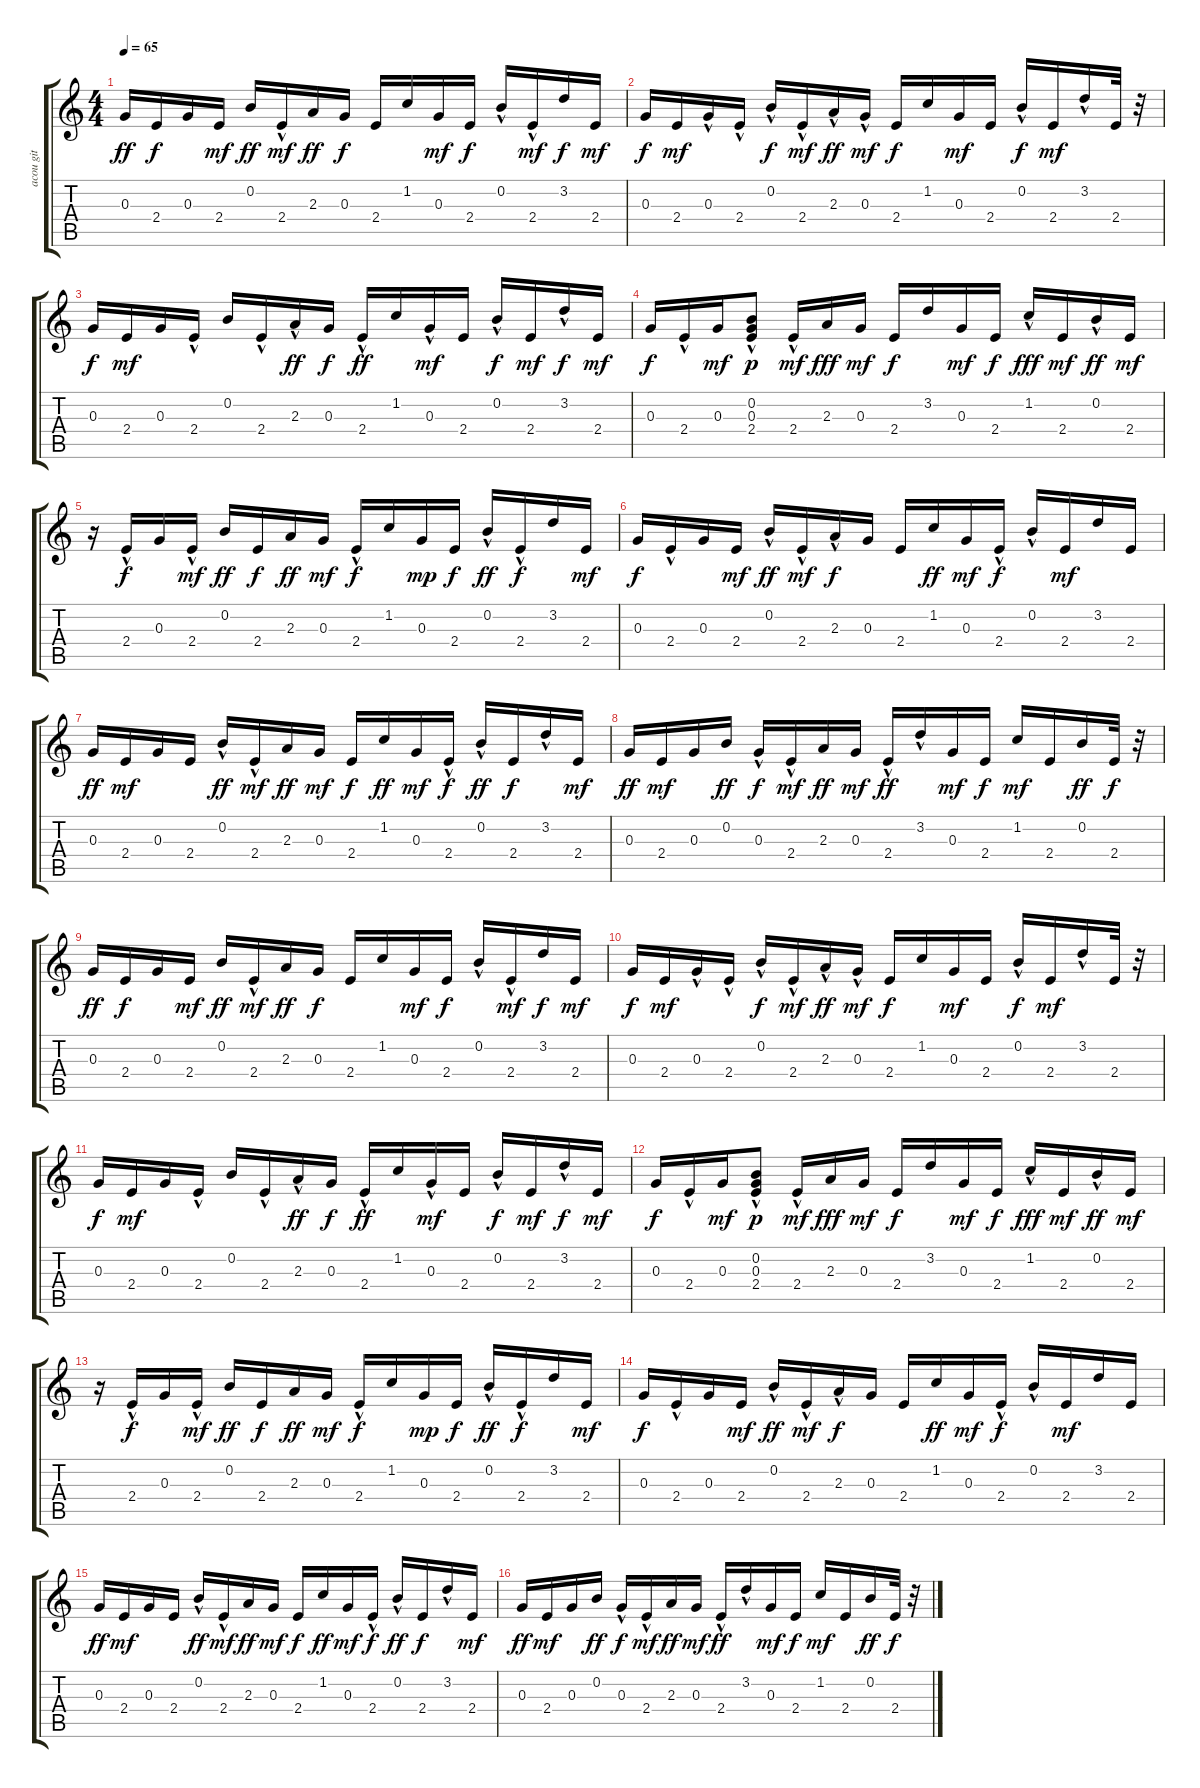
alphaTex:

\track ("acou git" "acou git") {instrument distortionguitar}
\staff {score tabs}
\tuning (E4 B3 G3 D3 A2 E2) {hide}
\ts (4 4)
\tempo 65
\clef g2
\ks c
0.3.16{dy ff} 2.4.16{dy f} 0.3.16 2.4.16{dy mf} 0.2.16{dy ff} 2.4{hac}.16{dy mf} 2.3.16{dy ff} 0.3.16{dy f} 2.4.16 1.2.16 0.3.16{dy mf} 2.4.16{dy f} 0.2{hac}.16 2.4{hac}.16{dy mf} 3.2.16{dy f} 2.4.16{dy mf} |
0.3.16{dy f} 2.4.16{dy mf} 0.3{hac}.16 2.4{hac}.16 0.2{hac}.16{dy f} 2.4{hac}.16{dy mf} 2.3{hac}.16{dy ff} 0.3{hac}.16{dy mf} 2.4.16{dy f} 1.2.16 0.3.16{dy mf} 2.4.16 0.2{hac}.16{dy f} 2.4.16{dy mf} 3.2{hac}.16 2.4.32 r.32 |
0.3.16{dy f} 2.4.16{dy mf} 0.3.16 2.4{hac}.16 0.2.16 2.4{hac}.16 2.3{hac}.16{dy ff} 0.3.16{dy f} 2.4{hac}.16{dy ff} 1.2.16 0.3{hac}.16{dy mf} 2.4.16 0.2{hac}.16{dy f} 2.4.16{dy mf} 3.2{hac}.16{dy f} 2.4.16{dy mf} |
0.3.16{dy f} 2.4{hac}.16 0.3.16{dy mf} (0.2{hac} 0.3 2.4).8{dy p} 2.4{hac}.16{dy mf} 2.3.16{dy fff} 0.3.16{dy mf} 2.4.16{dy f} 3.2.16 0.3.16{dy mf} 2.4.16{dy f} 1.2{hac}.16{dy fff} 2.4.16{dy mf} 0.2{hac}.16{dy ff} 2.4.16{dy mf} |
r.16 2.4{hac}.16{dy f volume 12 balance 2 instrument acousticguitarsteel} 0.3.16 2.4{hac}.16{dy mf} 0.2.16{dy ff} 2.4.16{dy f} 2.3.16{dy ff} 0.3.16{dy mf} 2.4{hac}.16{dy f} 1.2.16 0.3.16{dy mp} 2.4.16{dy f} 0.2{hac}.16{dy ff} 2.4{hac}.16{dy f} 3.2.16 2.4.16{dy mf} |
0.3.16{dy f} 2.4{hac}.16 0.3.16 2.4.16{dy mf} 0.2{hac}.16{dy ff} 2.4{hac}.16{dy mf} 2.3{hac}.16{dy f} 0.3.16 2.4.16 1.2.16{dy ff} 0.3.16{dy mf} 2.4{hac}.16{dy f} 0.2{hac}.16 2.4.16{dy mf} 3.2.16 2.4.16 |
0.3.16{dy ff} 2.4.16{dy mf} 0.3.16 2.4.16 0.2{hac}.16{dy ff} 2.4{hac}.16{dy mf} 2.3.16{dy ff} 0.3.16{dy mf} 2.4.16{dy f} 1.2.16{dy ff} 0.3.16{dy mf} 2.4{hac}.16{dy f} 0.2{hac}.16{dy ff} 2.4.16{dy f} 3.2{hac}.16 2.4.16{dy mf} |
0.3.16{dy ff} 2.4.16{dy mf} 0.3.16 0.2.16{dy ff} 0.3{hac}.16{dy f} 2.4{hac}.16{dy mf} 2.3.16{dy ff} 0.3.16{dy mf} 2.4{hac}.16{dy ff} 3.2{hac}.16 0.3.16{dy mf} 2.4.16{dy f} 1.2.16{dy mf} 2.4.16 0.2.16{dy ff} 2.4.32{dy f} r.32 |
0.3.16{dy ff} 2.4.16{dy f} 0.3.16 2.4.16{dy mf} 0.2.16{dy ff} 2.4{hac}.16{dy mf} 2.3.16{dy ff} 0.3.16{dy f} 2.4.16 1.2.16 0.3.16{dy mf} 2.4.16{dy f} 0.2{hac}.16 2.4{hac}.16{dy mf} 3.2.16{dy f} 2.4.16{dy mf} |
0.3.16{dy f} 2.4.16{dy mf} 0.3{hac}.16 2.4{hac}.16 0.2{hac}.16{dy f} 2.4{hac}.16{dy mf} 2.3{hac}.16{dy ff} 0.3{hac}.16{dy mf} 2.4.16{dy f} 1.2.16 0.3.16{dy mf} 2.4.16 0.2{hac}.16{dy f} 2.4.16{dy mf} 3.2{hac}.16 2.4.32 r.32 |
0.3.16{dy f} 2.4.16{dy mf} 0.3.16 2.4{hac}.16 0.2.16 2.4{hac}.16 2.3{hac}.16{dy ff} 0.3.16{dy f} 2.4{hac}.16{dy ff} 1.2.16 0.3{hac}.16{dy mf} 2.4.16 0.2{hac}.16{dy f} 2.4.16{dy mf} 3.2{hac}.16{dy f} 2.4.16{dy mf} |
0.3.16{dy f} 2.4{hac}.16 0.3.16{dy mf} (0.2{hac} 0.3 2.4).8{dy p} 2.4{hac}.16{dy mf} 2.3.16{dy fff} 0.3.16{dy mf} 2.4.16{dy f} 3.2.16 0.3.16{dy mf} 2.4.16{dy f} 1.2{hac}.16{dy fff} 2.4.16{dy mf} 0.2{hac}.16{dy ff} 2.4.16{dy mf} |
r.16 2.4{hac}.16{dy f volume 12 balance 2 instrument acousticguitarsteel} 0.3.16 2.4{hac}.16{dy mf} 0.2.16{dy ff} 2.4.16{dy f} 2.3.16{dy ff} 0.3.16{dy mf} 2.4{hac}.16{dy f} 1.2.16 0.3.16{dy mp} 2.4.16{dy f} 0.2{hac}.16{dy ff} 2.4{hac}.16{dy f} 3.2.16 2.4.16{dy mf} |
0.3.16{dy f} 2.4{hac}.16 0.3.16 2.4.16{dy mf} 0.2{hac}.16{dy ff} 2.4{hac}.16{dy mf} 2.3{hac}.16{dy f} 0.3.16 2.4.16 1.2.16{dy ff} 0.3.16{dy mf} 2.4{hac}.16{dy f} 0.2{hac}.16 2.4.16{dy mf} 3.2.16 2.4.16 |
0.3.16{dy ff} 2.4.16{dy mf} 0.3.16 2.4.16 0.2{hac}.16{dy ff} 2.4{hac}.16{dy mf} 2.3.16{dy ff} 0.3.16{dy mf} 2.4.16{dy f} 1.2.16{dy ff} 0.3.16{dy mf} 2.4{hac}.16{dy f} 0.2{hac}.16{dy ff} 2.4.16{dy f} 3.2{hac}.16 2.4.16{dy mf} |
0.3.16{dy ff} 2.4.16{dy mf} 0.3.16 0.2.16{dy ff} 0.3{hac}.16{dy f} 2.4{hac}.16{dy mf} 2.3.16{dy ff} 0.3.16{dy mf} 2.4{hac}.16{dy ff} 3.2{hac}.16 0.3.16{dy mf} 2.4.16{dy f} 1.2.16{dy mf} 2.4.16 0.2.16{dy ff} 2.4.32{dy f} r.32
